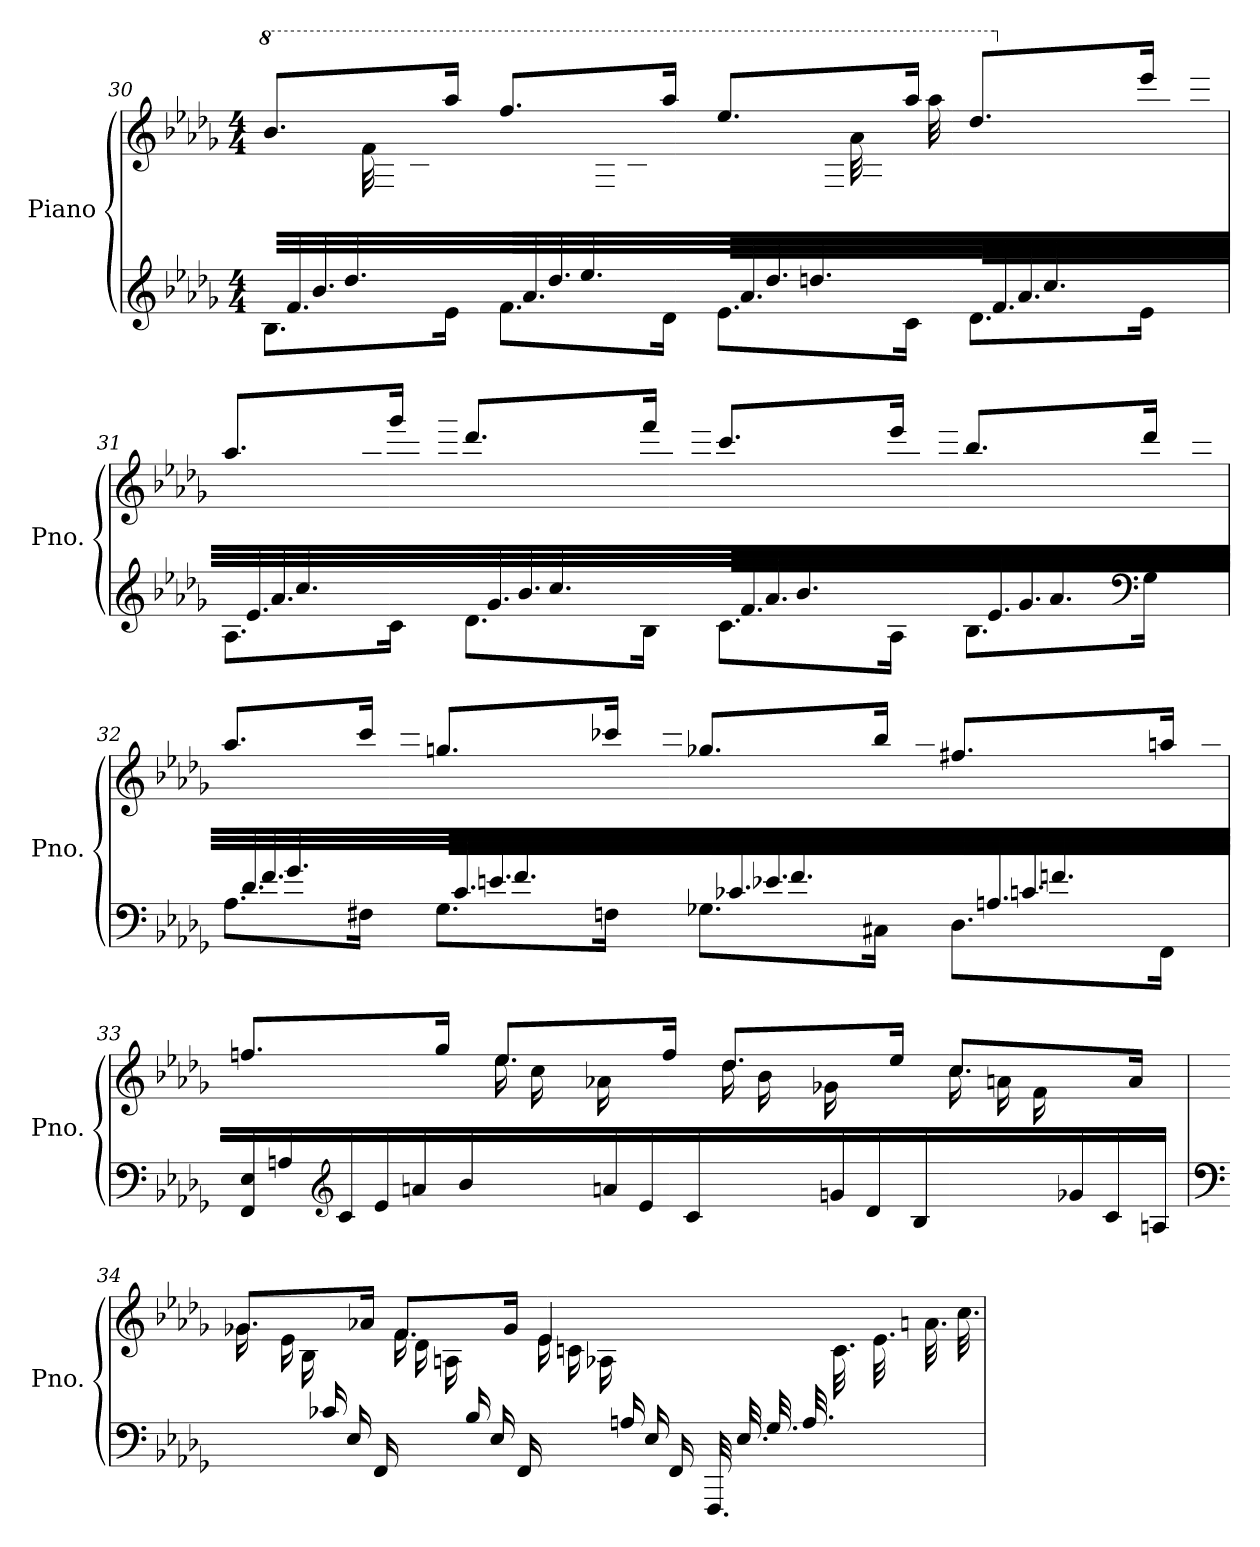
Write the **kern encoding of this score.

**kern	**kern
*part1	*part1
*staff2	*staff1
*I"Piano	*
*I'Pno.	*
*clefG2	*clefG2
*k[b-e-a-d-g-]	*k[b-e-a-d-g-]
*M4/4	*M4/4
*Xtuplet	*
=30	=30
*^	*
*	*	*8va
*	*	*^
*	*	*	*^
48.B-/Lyy	8.B-\L	8.bb-/L	8ryy	8ryy
48.f/	.	.	.	.
48.b-/	.	.	.	.
48.dd-/	.	.	.	.
8ryy	.	.	32ff!	48.f\
.	.	.	32bb-yy	48.b-\
.	16e-\Jk	16aaa-/Jk	32ddd-yy	48.dd-\
.	.	.	32aaa-yy	48.aa-\J
48.f/Lyy	8.f\L	8.fff/L	8ryy	8ryy
48.a-/	.	.	.	.
48.dd-/	.	.	.	.
48.ee-/	.	.	.	.
8ryy	.	.	32ffyy	48.f\
.	.	.	32bb-yy	48.b-\
.	16d-\Jk	16aaa-/Jk	32ddd-yy	48.dd-\
.	.	.	32aaa-yy	48.aa-\J
48.e-/Lyy	8.e-\L	8.eee-/L	8ryy	8ryy
48.a-/	.	.	.	.
48.dd-/	.	.	.	.
48.ddn/	.	.	.	.
8ryy	.	.	32ee-!yy	48.e-\
.	.	.	32aa-!	48.a-\
.	16c\Jk	16aaa-/Jk	32ddd-!yy	48.dd-X\
.	.	.	32aaa-!	48.aa-\J
48.d-/Lyy	8.d-\L	8.ddd-/L	8ryy	8ryy
48.f/	.	.	.	.
48.a-/	.	.	.	.
48.cc/	.	.	.	.
*	*	*X8va	*	*
8ryy	.	.	32dd-yy	48.dd-\
.	.	.	32ffyy	48.ff\
.	16e-\Jk	16eee-/Jk	32aa-yy	48.aa-\
.	.	.	32eee-yy	48.eee-\J
!!LO:LB:g=z	!!	!!
=31	=31	=31	=31	=31
48.A-/Lyy	8.A-\L	8.aa-/L	8ryy	8ryy
48.e-/	.	.	.	.
48.a-/	.	.	.	.
48.cc/	.	.	.	.
8ryy	.	.	32ee-yy	48.ee-\
.	.	.	32aa-yy	48.aa-\
.	16c\Jk	16ggg-/Jk	32cccyy	48.ccc\
.	.	.	32ggg-yy	48.ggg-\J
48.d-/Lyy	8.d-\L	8.ddd-/L	8ryy	8ryy
48.g-/	.	.	.	.
48.b-/	.	.	.	.
48.cc/	.	.	.	.
8ryy	.	.	32dd-yy	48.dd-\
.	.	.	32gg-yy	48.gg-\
.	16B-\Jk	16fff/Jk	32bb-yy	48.bb-\
.	.	.	32fffyy	48.fff\J
48.c/Lyy	8.c\L	8.ccc/L	8ryy	8ryy
48.f/	.	.	.	.
48.a-/	.	.	.	.
48.b-/	.	.	.	.
8ryy	.	.	32ccyy	48.cc\
.	.	.	32ffyy	48.ff\
.	16A-\Jk	16eee-/Jk	32aa-yy	48.aa-\
.	.	.	32eee-yy	48.eee-\J
48.B-/Lyy	8.B-\L	8.bb-/L	8ryy	8ryy
48.e-/	.	.	.	.
48.g-/	.	.	.	.
48.a-/	.	.	.	.
8ryy	.	.	32b-yy	48.b-\
.	.	.	32ee-yy	48.ee-\
*clefF4	*	*	*	*
.	16G-\Jk	16ddd-/Jk	32gg-yy	48.gg-\
.	.	.	32ddd-yy	48.ddd-\J
=32	=32	=32	=32	=32
48.A-/Lyy	8.A-\L	8.aa-/L	8ryy	8ryy
48.d-/	.	.	.	.
48.f/	.	.	.	.
48.g-/	.	.	.	.
8ryy	.	.	32a-yy	48.a-\
.	.	.	32dd-yy	48.dd-\
.	16F#X\Jk	16ccc/Jk	32ffyy	48.ff\
.	.	.	32cccyy	48.ccc\J
48.Gn/Lyy	8.G\L	8.ggn/L	8ryy	8ryy
48.c/	.	.	.	.
48.en/	.	.	.	.
48.f/	.	.	.	.
8ryy	.	.	32gnyy	48.gn\
.	.	.	32ccyy	48.cc\
.	16Fn\Jk	16ccc-X/Jk	32eenyy	48.een\
.	.	.	32ccc-yy	48.ccc-X\J
48.G-X/Lyy	8.G-\L	8.gg-X/L	8ryy	8ryy
48.c-X/	.	.	.	.
48.e-X/	.	.	.	.
48.f/	.	.	.	.
8ryy	.	.	32g-Xyy	48.g-X\
.	.	.	32cc-Xyy	48.cc-X\
.	16C#X\Jk	16bb-/Jk	32ee-Xyy	48.ee-X\
.	.	.	32bb-yy	48.bb-\J
48.Dn/Lyy	8.D\L	8.ff#X/L	8ryy	8ryy
48.An/	.	.	.	.
48.cn/	.	.	.	.
48.fn/	.	.	.	.
8ryy	.	.	32f#Xyy	48.f#X\
.	.	.	32bnyy	48.bn\
.	16FF\Jk	16aan/Jk	32ccnyy	48.ccn\
.	.	.	32aayy	48.aan\J
*v	*v	*	*	*
!!LO:LB:g=z	!!	!!
=33	=33	=33	=33
24FF/ 24E-/LL	8.ffn/L	4ryy	4ryy
24An/	.	.	.
*clefG2	*	*	*
24c/	.	.	.
24e-/	.	.	.
24an/	.	.	.
.	16gg-/Jk	.	.
24b-/JJ	.	.	.
*	*	*Xtuplet	*
8ryy	8.ee-/L	24ee-yy	24ee-\LL
.	.	24cc!yy	24cc\
.	.	24a-!yy	24a-X\
24an/	.	24rffyy	8ryy
24e-/	.	24raayy	.
.	16ff/Jk	.	.
24c/JJ	.	24rffyy	.
8ryy	8.dd-/L	24dd-yy	24dd-\LL
.	.	24b-!yy	24b-\
.	.	24g-!yy	24g-X\
24gn/	.	24ryy	8ryy
24d-/	.	24ryy	.
.	16ee-/Jk	.	.
24B-/JJ	.	24ryy	.
8ryy	8.cc/L	24cc!yy	24cc\LL
.	.	24an!yy	24an\
.	.	24f!yy	24f\
24g-X/	.	24ryy	8ryy
24c/	.	24ryy	.
.	16a/Jk	.	.
24An/JJ	.	24ryy	.
=34	=34	=34	=34
*clefF4	*	*	*
*^	*	*	*
2.ryy	8ryy	8.g-X/L	24g-!yy	24g-\LL
.	.	.	24e-!yy	24e-\
.	.	.	24B-!yy	24B-\
.	24c-X/	.	24ryy	8ryy
.	24E-/	.	24ryy	.
.	.	16a-X/Jk	.	.
.	24FF/JJ	.	24ryy	.
.	8ryy	8.f/L	24f!yy	24f\LL
.	.	.	24d-!yy	24d-\
.	.	.	24An!yy	24An\
.	24B-/	.	24ryy	8ryy
.	24E-/	.	24ryy	.
.	.	16g-/Jk	.	.
.	24FF/JJ	.	24ryy	.
.	8ryy	4e-/	24e-!yy	24e-\LL
.	.	.	24c!yy	24cn\
.	.	.	24A-X!yy	24A-X\
.	24An/	.	24ryy	4ryy
.	24E-/	.	24ryy	.
.	24FF/JJ	.	24ryy	.
32FFF!yy	48.FFF/	32ryy	4ryy	.
8ryy	48.E-/L	16.ryy	.	.
.	48.G-/	.	.	.
.	48.A/	.	.	.
.	8ryy	32cyy	.	48.c\
16.ryy	.	32e-yy	.	48.e-\
.	.	32anyy	.	48.an\
.	.	32ccyy	.	48.cc\J
*v	*v	*	*	*
*	*v	*v	*v
=	=
*-	*-
